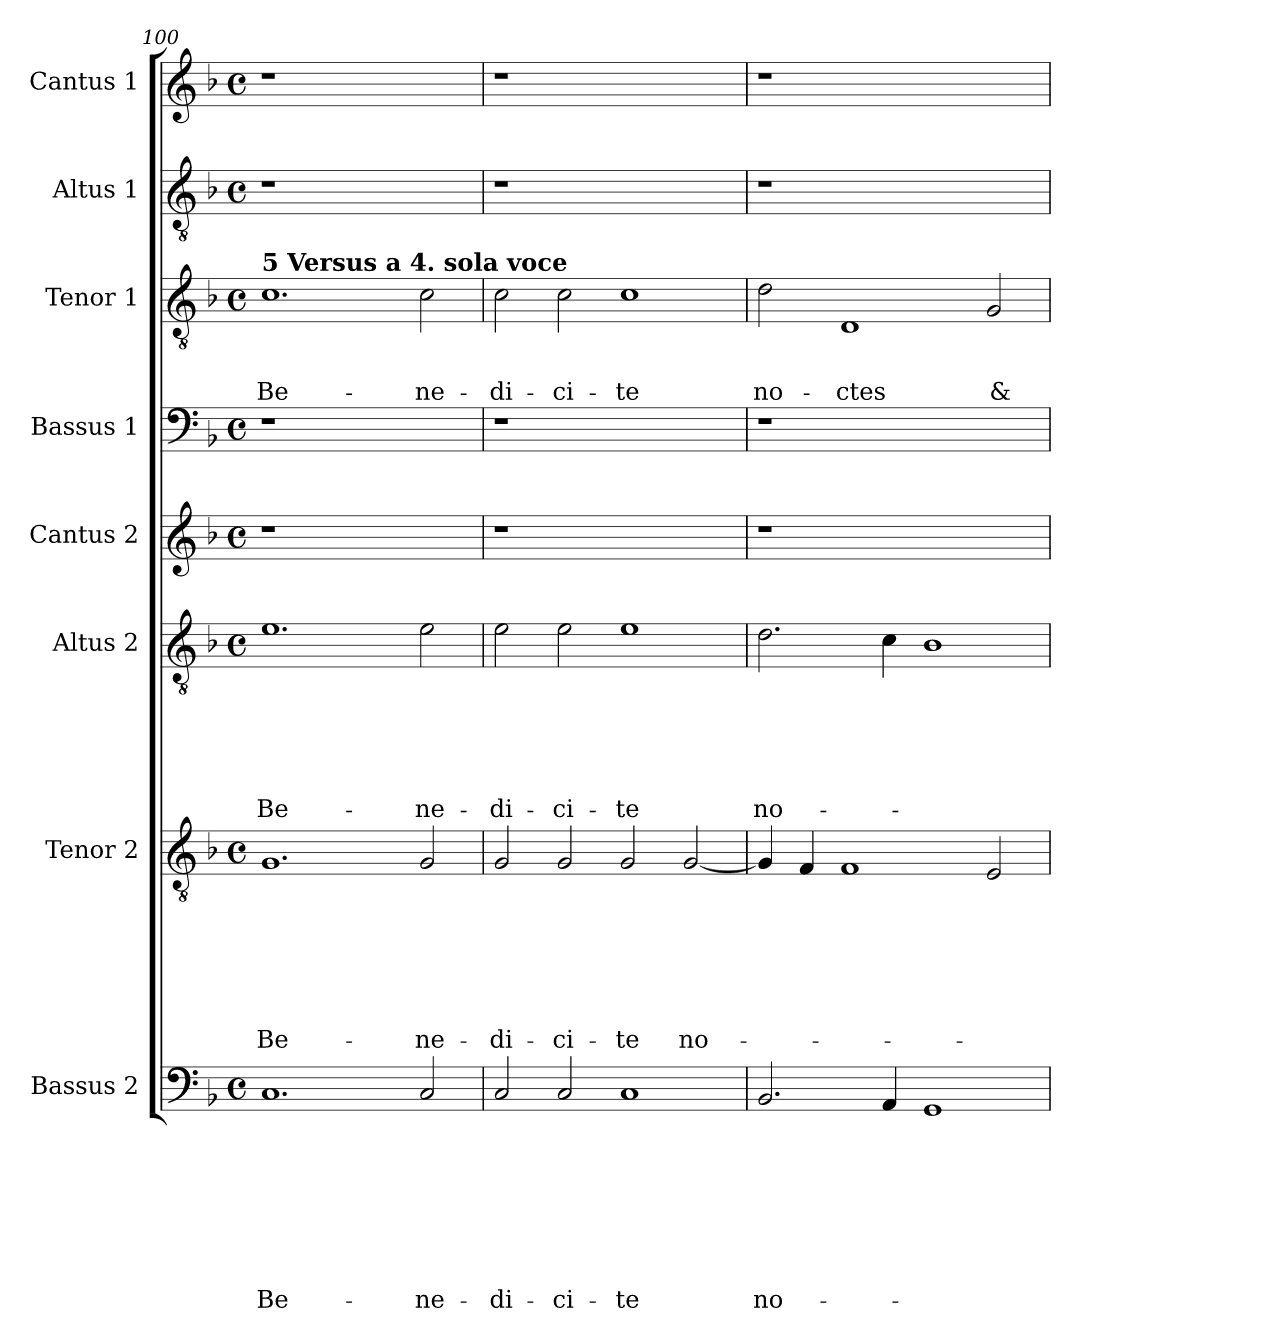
**kern	**text	**text	**text	**text	**text	**text	**text	**text	**kern	**text	**text	**text	**text	**text	**text	**text	**kern	**text	**text	**text	**text	**text	**text	**kern	**kern	**kern	**text	**text	**text	**kern	**kern
*part8	*part8	*part8	*part8	*part8	*part8	*part8	*part8	*part8	*part7	*part7	*part7	*part7	*part7	*part7	*part7	*part7	*part6	*part6	*part6	*part6	*part6	*part6	*part6	*part5	*part4	*part3	*part3	*part3	*part3	*part2	*part1
*staff8	*staff8	*staff8	*staff8	*staff8	*staff8	*staff8	*staff8	*staff8	*staff7	*staff7	*staff7	*staff7	*staff7	*staff7	*staff7	*staff7	*staff6	*staff6	*staff6	*staff6	*staff6	*staff6	*staff6	*staff5	*staff4	*staff3	*staff3	*staff3	*staff3	*staff2	*staff1
*I"Bassus 2	*	*	*	*	*	*	*	*	*I"Tenor 2	*	*	*	*	*	*	*	*I"Altus 2	*	*	*	*	*	*	*I"Cantus 2	*I"Bassus 1	*I"Tenor 1	*	*	*	*I"Altus 1	*I"Cantus 1
*I'B2	*	*	*	*	*	*	*	*	*I'T2	*	*	*	*	*	*	*	*I'A2	*	*	*	*	*	*	*I'C2	*I'B1	*I'T1	*	*	*	*I'A1	*I'C1
!!LO:PB:g=z
*clefF4	*	*	*	*	*	*	*	*	*clefGv2	*	*	*	*	*	*	*	*clefGv2	*	*	*	*	*	*	*clefG2	*clefF4	*clefGv2	*	*	*	*clefGv2	*clefG2
*k[b-]	*	*	*	*	*	*	*	*	*k[b-]	*	*	*	*	*	*	*	*k[b-]	*	*	*	*	*	*	*k[b-]	*k[b-]	*k[b-]	*	*	*	*k[b-]	*k[b-]
*d:	*	*	*	*	*	*	*	*	*d:	*	*	*	*	*	*	*	*d:	*	*	*	*	*	*	*d:	*d:	*d:	*	*	*	*d:	*d:
*M4/4	*	*	*	*	*	*	*	*	*M4/4	*	*	*	*	*	*	*	*M4/4	*	*	*	*	*	*	*M4/4	*M4/4	*M4/4	*	*	*	*M4/4	*M4/4
*met(c)	*	*	*	*	*	*	*	*	*met(c)	*	*	*	*	*	*	*	*met(c)	*	*	*	*	*	*	*met(c)	*met(c)	*met(c)	*	*	*	*met(c)	*met(c)
=100	=100	=100	=100	=100	=100	=100	=100	=100	=100	=100	=100	=100	=100	=100	=100	=100	=100	=100	=100	=100	=100	=100	=100	=100	=100	=100	=100	=100	=100	=100	=100
!	!	!	!	!	!	!	!	!	!	!	!	!	!	!	!	!	!	!	!	!	!	!	!	!	!	!LO:TX:a:B:t=5 Versus a 4. sola voce	!	!	!	!	!
1.C	.	.	.	.	.	.	.	Be-	1.G	.	.	.	.	.	.	Be-	1.e	.	.	.	.	.	Be-	1r	1r	1.c	.	.	Be-	1r	1r
.	.	.	.	.	.	.	.	.	.	.	.	.	.	.	.	.	.	.	.	.	.	.	.	1ryy	1ryy	.	.	.	.	1ryy	1ryy
2C/	.	.	.	.	.	.	.	-ne-	2G/	.	.	.	.	.	.	-ne-	2e\	.	.	.	.	.	-ne-	.	.	2c\	.	.	-ne-	.	.
=101	=101	=101	=101	=101	=101	=101	=101	=101	=101	=101	=101	=101	=101	=101	=101	=101	=101	=101	=101	=101	=101	=101	=101	=101	=101	=101	=101	=101	=101	=101	=101
2C/	.	.	.	.	.	.	.	-di-	2G/	.	.	.	.	.	.	-di-	2e\	.	.	.	.	.	-di-	1r	1r	2c\	.	.	-di-	1r	1r
2C/	.	.	.	.	.	.	.	-ci-	2G/	.	.	.	.	.	.	-ci-	2e\	.	.	.	.	.	-ci-	.	.	2c\	.	.	-ci-	.	.
1C	.	.	.	.	.	.	.	-te	2G/	.	.	.	.	.	.	-te	1e	.	.	.	.	.	-te	1ryy	1ryy	1c	.	.	-te	1ryy	1ryy
.	.	.	.	.	.	.	.	.	[2G/	.	.	.	.	.	.	no-	.	.	.	.	.	.	.	.	.	.	.	.	.	.	.
=102	=102	=102	=102	=102	=102	=102	=102	=102	=102	=102	=102	=102	=102	=102	=102	=102	=102	=102	=102	=102	=102	=102	=102	=102	=102	=102	=102	=102	=102	=102	=102
2.BB-/	.	.	.	.	.	.	.	no-	4G/]	.	.	.	.	.	.	.	2.d\	.	.	.	.	.	no-	1r	1r	2d\	.	.	no-	1r	1r
.	.	.	.	.	.	.	.	.	4F/	.	.	.	.	.	.	.	.	.	.	.	.	.	.	.	.	.	.	.	.	.	.
.	.	.	.	.	.	.	.	.	1F	.	.	.	.	.	.	.	.	.	.	.	.	.	.	.	.	1D	.	.	-ctes	.	.
4AA/	.	.	.	.	.	.	.	.	.	.	.	.	.	.	.	.	4c\	.	.	.	.	.	.	.	.	.	.	.	.	.	.
1GG	.	.	.	.	.	.	.	.	.	.	.	.	.	.	.	.	1B-	.	.	.	.	.	.	1ryy	1ryy	.	.	.	.	1ryy	1ryy
.	.	.	.	.	.	.	.	.	2E/	.	.	.	.	.	.	.	.	.	.	.	.	.	.	.	.	2G/	.	.	&	.	.
=	=	=	=	=	=	=	=	=	=	=	=	=	=	=	=	=	=	=	=	=	=	=	=	=	=	=	=	=	=	=	=
*-	*-	*-	*-	*-	*-	*-	*-	*-	*-	*-	*-	*-	*-	*-	*-	*-	*-	*-	*-	*-	*-	*-	*-	*-	*-	*-	*-	*-	*-	*-	*-
